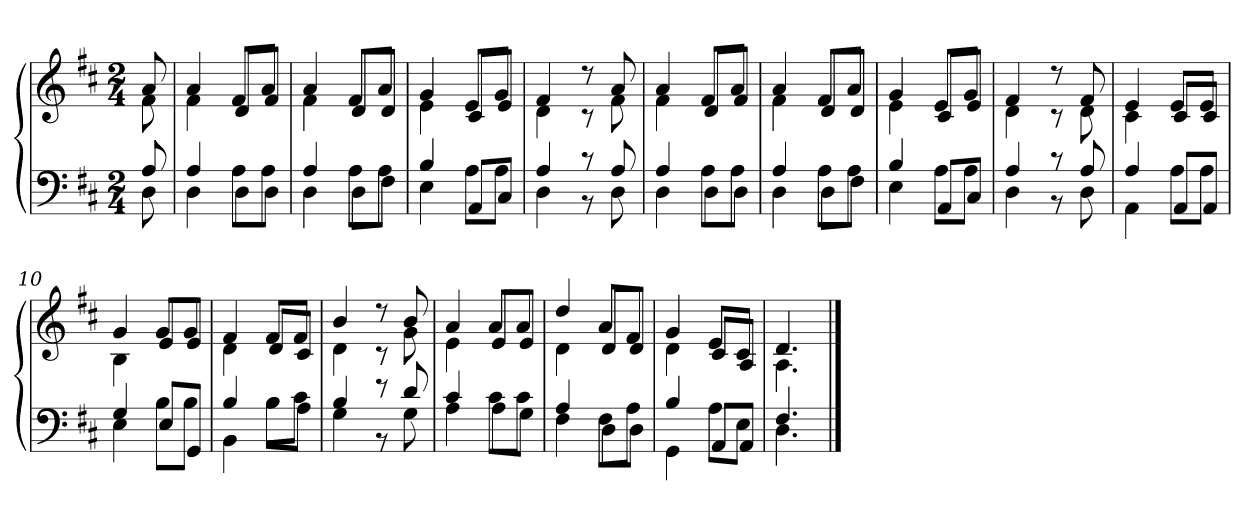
**kern	**kern
*part1	*part1
*staff2	*staff1
*clefF4	*clefG2
*k[f#c#]	*k[f#c#]
*D:	*D:
*M2/4	*M2/4
=	=
*^	*^
8A	8D	8a	8f#
=1	=1	=1	=1
4A	4D	4a	4f#
8A\L	8D\L	8f#/L	8d/L
8A\J	8D\J	8a/J	8f#/J
=2	=2	=2	=2
4A	4D	4a	4f#
8A\L	8D\L	8f#/L	8d/L
8A\J	8F#\J	8a/J	8d/J
=3	=3	=3	=3
4B	4E	4g	4e
8A\L	8AA/L	8e/L	8c#/L
8A\J	8C#/J	8g/J	8e/J
=4	=4	=4	=4
4A	4D	4f#	4d
8r	8r	8r	8r
8A	8D	8a	8f#
=5	=5	=5	=5
4A	4D	4a	4f#
8A\L	8D\L	8f#/L	8d/L
8A\J	8D\J	8a/J	8f#/J
=6	=6	=6	=6
4A	4D	4a	4f#
8A\L	8D\L	8f#/L	8d/L
8A\J	8F#\J	8a/J	8d/J
=7	=7	=7	=7
4B	4E	4g	4e
8A\L	8AA/L	8e/L	8c#/L
8A\J	8C#/J	8g/J	8e/J
=8	=8	=8	=8
4A	4D	4f#	4d
8r	8r	8r	8r
8A	8D	8f#	8d
=9	=9	=9	=9
4A	4AA	4e	4c#
8A\L	8AA/L	8e/L	8c#/L
8A\J	8AA/J	8e/J	8c#/J
=10	=10	=10	=10
4G	4E	4g	4B
8B\L	8E/L	8g/L	8e/L
8B\J	8GG/J	8g/J	8e/J
=11	=11	=11	=11
4B	4BB	4f#	4d
8B\L	8B\L	8f#/L	8d/L
8c#\J	8A\J	8f#/J	8c#/J
=12	=12	=12	=12
4B	4G	4b	4d
8r	8r	8r	8r
8d	8G	8b	8g
=13	=13	=13	=13
4c#	4A	4a	4e
8c#\L	8A\L	8a/L	8e/L
8c#\J	8G\J	8a/J	8e/J
=14	=14	=14	=14
4A	4F#	4dd	4d
8F#\L	8D\L	8a/L	8d/L
8A\J	8D\J	8f#/J	8d/J
=15	=15	=15	=15
4B	4GG	4g	4d
8A\L	8AA/L	8e/L	8c#/L
8E\J	8AA/J	8c#/J	8A/J
=16	=16	=16	=16
4.F#	4.D	4.d	4.A
*v	*v	*	*
*	*v	*v
==	==
*-	*-
